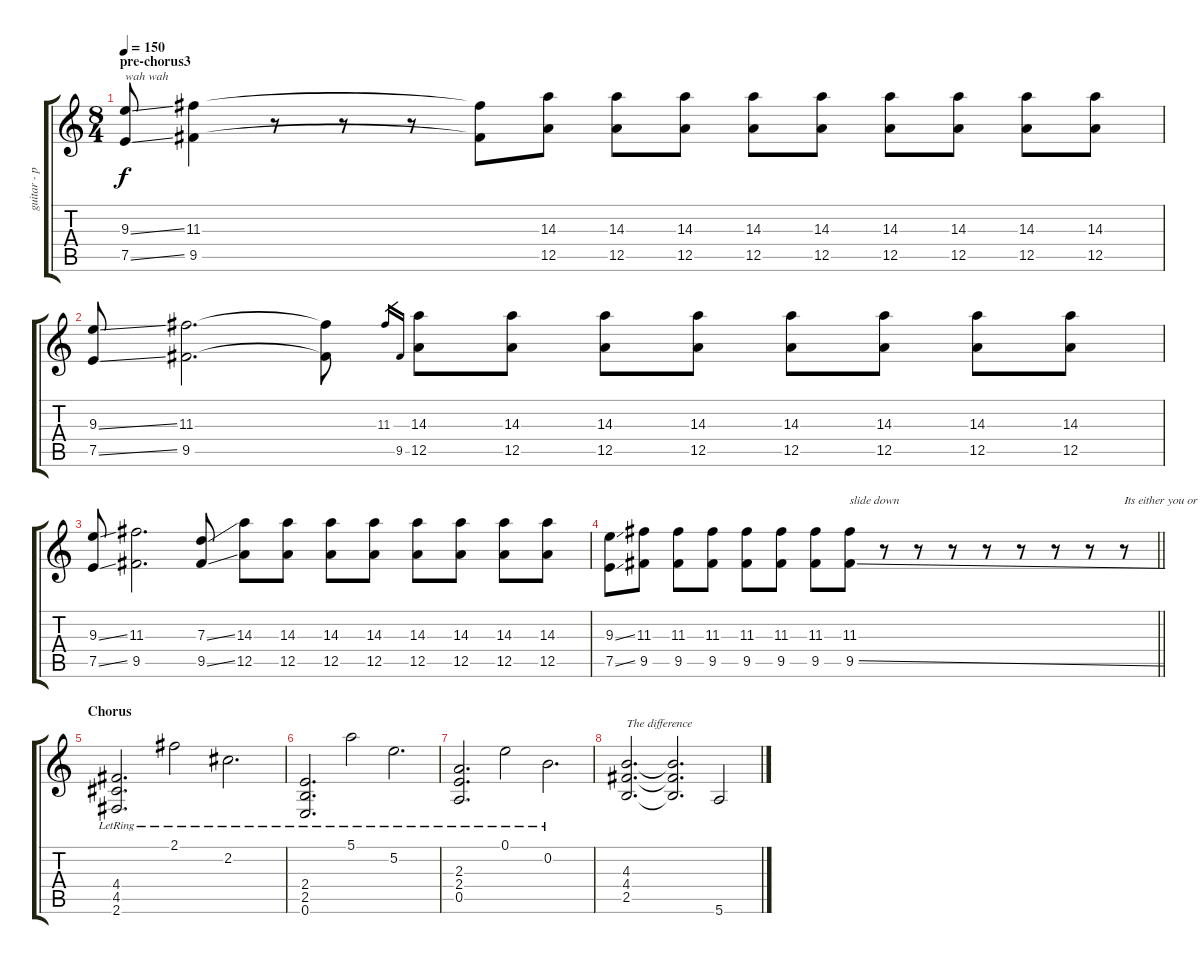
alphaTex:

\track ("guitar - petrucci" "guitar - p") {instrument distortionguitar}
\staff {score tabs}
\tuning (E4 B3 G3 D3 A2 E2) {hide}
\ts (8 4)
\section ("" "pre-chorus3")
\tempo 150
\clef g2
\ks c
(9.3{ss} 7.5{ss}).8{txt "wah wah" dy f} (11.3 9.5).4 r.8 r.8 r.8 (11.3{t} 9.5{t}).8 (14.3 12.5).8 (14.3 12.5).8 (14.3 12.5).8 (14.3 12.5).8 (14.3 12.5).8 (14.3 12.5).8 (14.3 12.5).8 (14.3 12.5).8 (14.3 12.5).8 |
(9.3{ss} 7.5{ss}).8 (11.3 9.5).2{d} (11.3{t} 9.5{t}).8 11.3.16{gr} 9.5.16{gr} (14.3 12.5).8 (14.3 12.5).8 (14.3 12.5).8 (14.3 12.5).8 (14.3 12.5).8 (14.3 12.5).8 (14.3 12.5).8 (14.3 12.5).8 |
(9.3{ss} 7.5{ss}).8 (11.3 9.5).2{d} (7.3{ss} 9.5{ss}).8 (14.3 12.5).8 (14.3 12.5).8 (14.3 12.5).8 (14.3 12.5).8 (14.3 12.5).8 (14.3 12.5).8 (14.3 12.5).8 (14.3 12.5).8 |
\barLineRight lightlight
(9.3{ss} 7.5{ss}).8 (11.3 9.5).8 (11.3 9.5).8 (11.3 9.5).8 (11.3 9.5).8 (11.3 9.5).8 (11.3 9.5).8 (11.3 9.5{ss}).8{txt "slide down"} r.8 r.8 r.8 r.8 r.8 r.8 r.8 r.8{txt "Its either you or me i think that you can see "} |
\section ("" "Chorus")
(4.4{lr} 4.5{lr} 2.6{lr}).2{d} 2.1{lr}.2 2.2{lr}.2{d} |
(2.4{lr} 2.5{lr} 0.6{lr}).2{d} 5.1{lr}.2 5.2{lr}.2{d} |
(2.3{lr} 2.4{lr} 0.5{lr}).2{d} 0.1{lr}.2 0.2{lr}.2{d} |
(4.3 4.4 2.5).2{d txt "The difference"} (4.3{t} 4.4{t} 2.5{t}).2{d} 5.6.2
